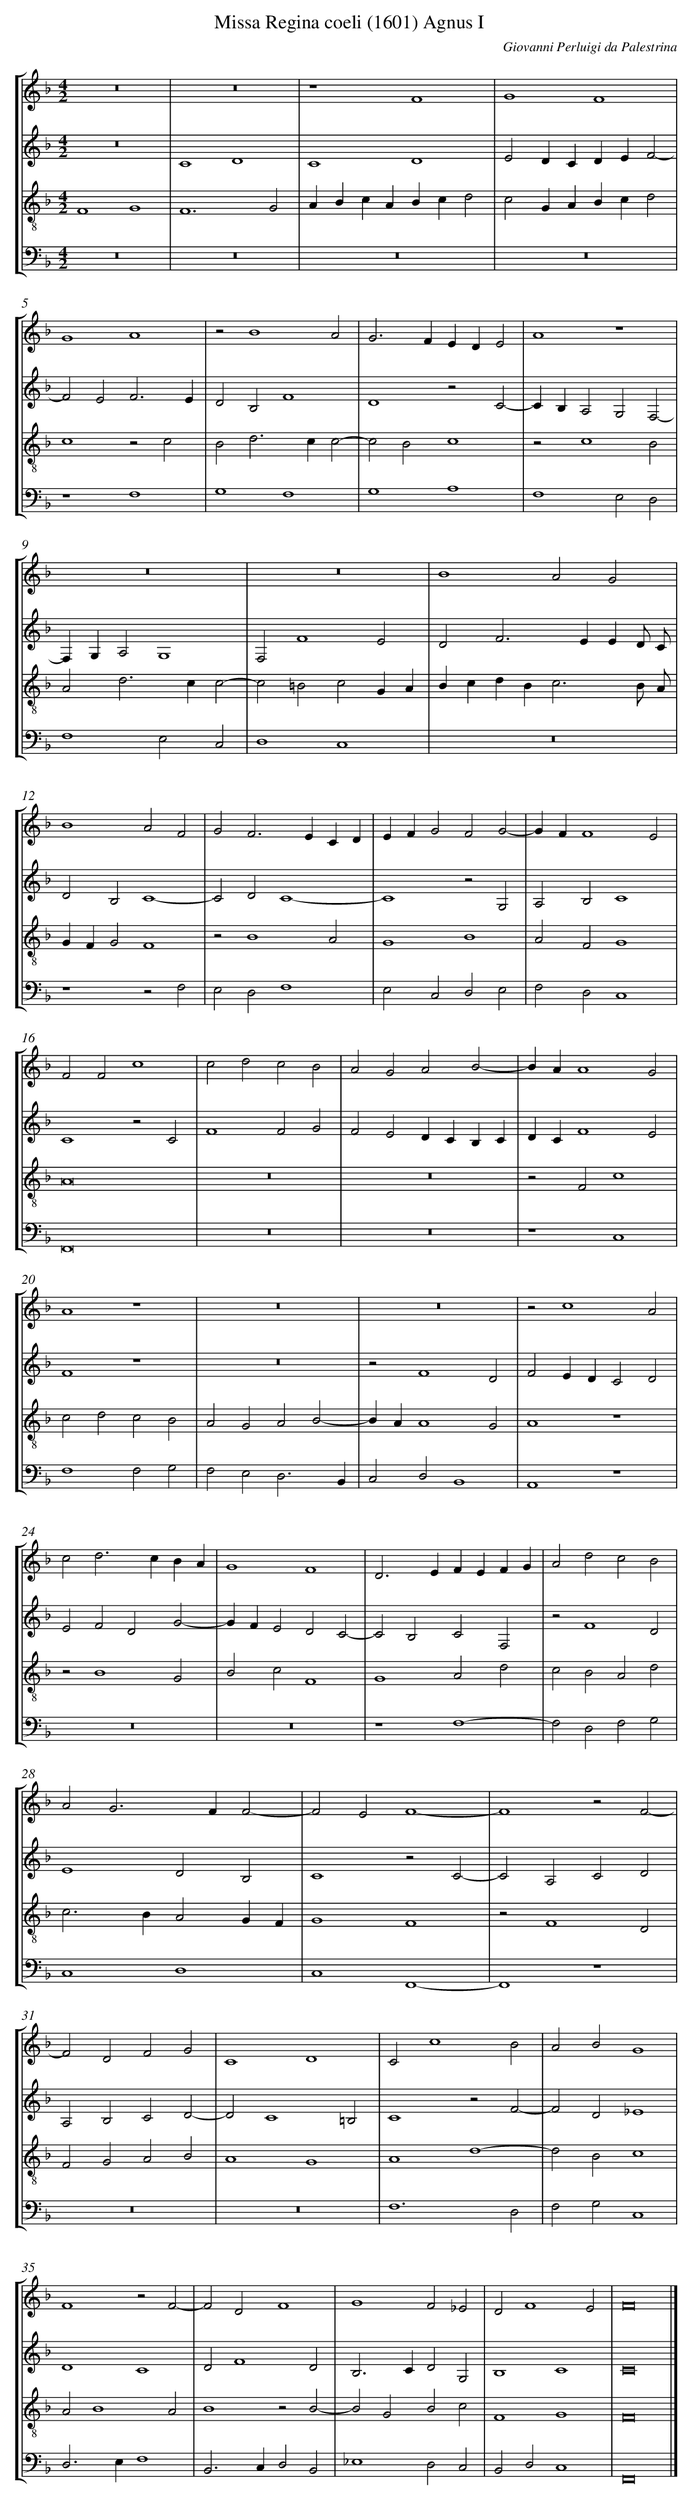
X:1
T: Missa Regina coeli (1601) Agnus I
C: Giovanni Perluigi da Palestrina
L: 1/4
M: 4/2
%%staves [1 2 3 4]
V: 1 clef=treble
V: 2 clef=treble
V: 3 clef=treble-8
V: 4 clef=bass
K: F
[V:1] z8 |
[V:2] z8 |
[V:3] F4G4 |
[V:4] z8 |
[V:1] z8 |
[V:2] C4D4 |
[V:3] F6G2 |
[V:4] z8 |
[V:1] z4F4 |
[V:2] C4D4 |
[V:3] ABcABcd2 |
[V:4] z8 |
[V:1] G4F4 |
[V:2] E2DCDEF2- |
[V:3] c2GABcd2 |
[V:4] z8 |
[V:1] G4A4 |
[V:2] F2E2F3E |
[V:3] c4z2c2 |
[V:4] z4F,4 |
[V:1] z2B4A2 |
[V:2] D2B,2F4 |
[V:3] B2d2>c2c2- |
[V:4] G,4F,4 |
[V:1] G2>F2EDE2 |
[V:2] D4z2C2- |
[V:3] c2B2c4 |
[V:4] G,4A,4 |
[V:1] A4z4 |
[V:2] CB,A,2G,2F,2- |
[V:3] z2c4B2 |
[V:4] F,4E,2D,2 |
[V:1] z8 |
[V:2] F,G,A,2G,4 |
[V:3] A2d2>c2c2- |
[V:4] F,4E,2C,2 |
[V:1] z8 |
[V:2] F,2F4E2 |
[V:3] c2=B2c2GA |
[V:4] D,4C,4 |
[V:1] B4A2G2 |
[V:2] D2F2>E2ED/ C/ |
[V:3] BcdB2<c2B/ A/ |
[V:4] z8 |
[V:1] B4A2F2 |
[V:2] D2B,2C4- |
[V:3] GFG2F4 |
[V:4] z4z2F,2 |
[V:1] G2F2>E2CD |
[V:2] C2D2C4- |
[V:3] z2B4A2 |
[V:4] E,2D,2F,4 |
[V:1] EFG2F2G2- |
[V:2] C4z2G,2 |
[V:3] G4B4 |
[V:4] E,2C,2D,2E,2 |
[V:1] GFF4E2 |
[V:2] A,2B,2C4 |
[V:3] A2F2G4 |
[V:4] F,2D,2C,4 |
[V:1] F2F2c4 |
[V:2] C4z2C2 |
[V:3] A8 |
[V:4] F,,8 |
[V:1] c2d2c2B2 |
[V:2] F4F2G2 |
[V:3] z8 |
[V:4] z8 |
[V:1] A2G2A2B2- |
[V:2] F2E2DCB,C |
[V:3] z8 |
[V:4] z8 |
[V:1] BAA4G2 |
[V:2] DCF4E2 |
[V:3] z2F2c4 |
[V:4] z4C,4 |
[V:1] A4z4 |
[V:2] F4z4 |
[V:3] c2d2c2B2 |
[V:4] F,4F,2G,2 |
[V:1] z8 |
[V:2] z8 |
[V:3] A2G2A2B2- |
[V:4] F,2E,2D,3B,, |
[V:1] z8 |
[V:2] z2F4D2 |
[V:3] BAA4G2 |
[V:4] C,2D,2B,,4 |
[V:1] z2c4A2 |
[V:2] F2EDC2D2 |
[V:3] A4z4 |
[V:4] A,,4z4 |
[V:1] c2d2>c2BA |
[V:2] E2F2D2G2- |
[V:3] z2B4G2 |
[V:4] z8 |
[V:1] G4F4 |
[V:2] GFE2D2C2- |
[V:3] B2c2F4 |
[V:4] z8 |
[V:1] D2>E2FEFG |
[V:2] C2B,2C2F,2 |
[V:3] G4A2d2 |
[V:4] z4F,4- |
[V:1] A2d2c2B2 |
[V:2] z2F4D2 |
[V:3] c2B2A2d2 |
[V:4] F,2D,2F,2G,2 |
[V:1] A2G2>F2F2- |
[V:2] E4D2B,2 |
[V:3] c2>B2A2GF |
[V:4] C,4D,4 |
[V:1] F2E2F4- |
[V:2] C4z2C2- |
[V:3] G4F4 |
[V:4] C,4F,,4- |
[V:1] F4z2F2- |
[V:2] C2A,2C2D2 |
[V:3] z2F4D2 |
[V:4] F,,4z4 |
[V:1] F2D2F2G2 |
[V:2] A,2B,2C2D2- |
[V:3] F2G2A2B2 |
[V:4] z8 |
[V:1] C4D4 |
[V:2] D2C4=B,2 |
[V:3] A4G4 |
[V:4] z8 |
[V:1] C2c4B2 |
[V:2] C4z2F2- |
[V:3] A4d4- |
[V:4] F,6D,2 |
[V:1] A2B2G4 |
[V:2] F2D2_E4 |
[V:3] d2B2c4 |
[V:4] F,2G,2C,4 |
[V:1] F4z2F2- |
[V:2] D4C4 |
[V:3] A2B4A2 |
[V:4] D,2>E,2F,4 |
[V:1] F2D2F4 |
[V:2] D2F4D2 |
[V:3] B4z2B2- |
[V:4] B,,2>C,2D,2B,,2 |
[V:1] G4F2_E2 |
[V:2] B,2>C2D2G,2 |
[V:3] B2G2B2c2 |
[V:4] _E,4D,2C,2 |
[V:1] D2F4E2 |
[V:2] B,4C4 |
[V:3] F4G4 |
[V:4] B,,2D,2C,4 |
[V:1] F8 |]
[V:2] C8 |]
[V:3] F8 |]
[V:4] F,,8 |]
